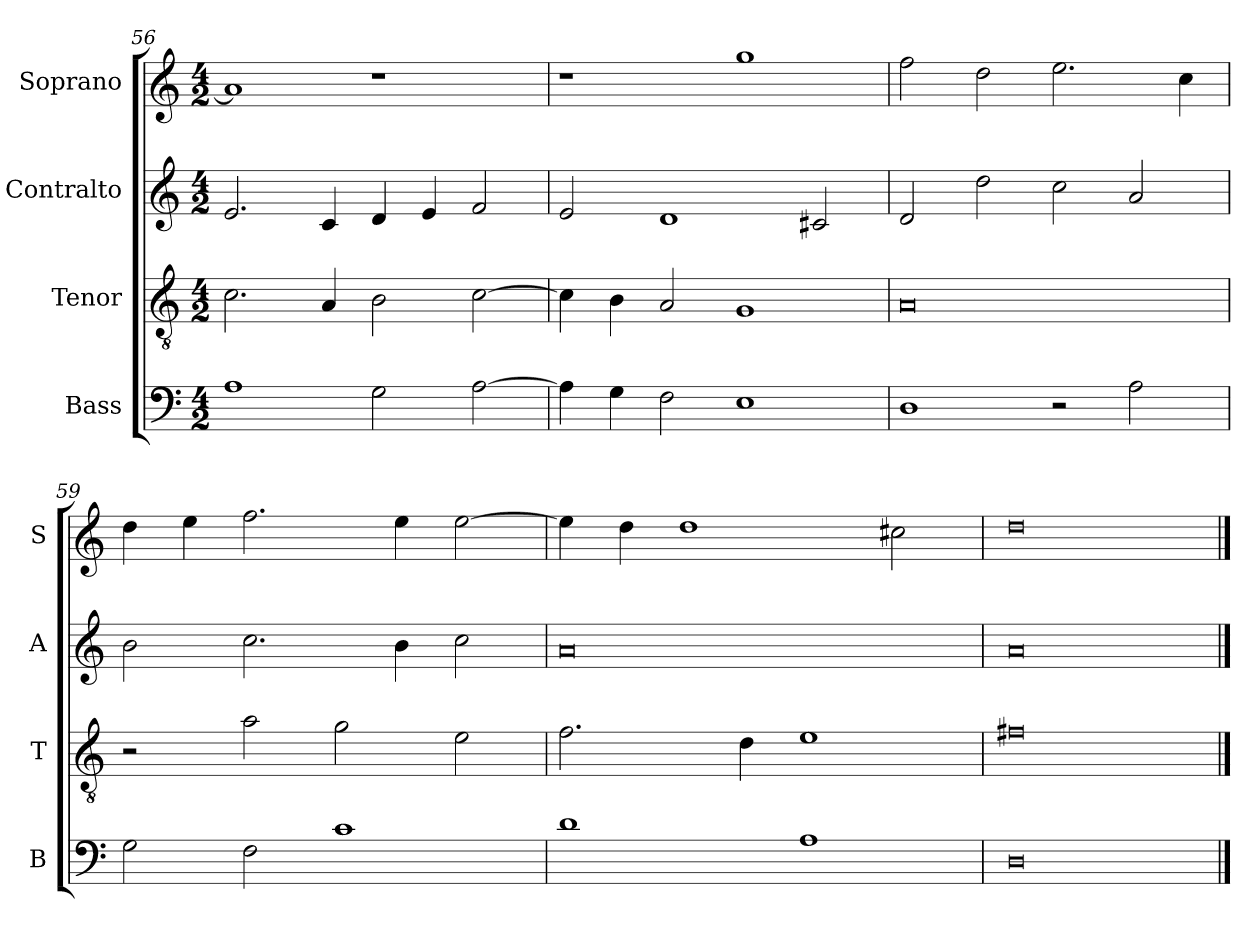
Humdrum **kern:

**kern	**kern	**kern	**kern
*part4	*part3	*part2	*part1
*staff4	*staff3	*staff2	*staff1
*I"Bass	*I"Tenor	*I"Contralto	*I"Soprano
*I'B	*I'T	*I'A	*I'S
*clefF4	*clefGv2	*clefG2	*clefG2
*k[]	*k[]	*k[]	*k[]
*D:dor	*D:dor	*D:dor	*D:dor
*M4/2	*M4/2	*M4/2	*M4/2
=56	=56	=56	=56
1A	2.c	2.e	1a]
.	4A	4c	.
2G	2B	4d	1r
.	.	4e	.
[2A	[2c	2f	.
=57	=57	=57	=57
4A]	4c]	2e	1r
4G	4B	.	.
2F	2A	1d	.
1E	1G	.	1gg
.	.	2c#X	.
=58	=58	=58	=58
1D	0A	2d	2ff
.	.	2dd	2dd
2r	.	2cc	2.ee
2A	.	2a	.
.	.	.	4cc
=59	=59	=59	=59
2G	2r	2b	4dd
.	.	.	4ee
2F	2a	2.cc	2.ff
1c	2g	.	.
.	.	4b	4ee
.	2e	2cc	[2ee
=60	=60	=60	=60
1d	2.f	0a	4ee]
.	.	.	4dd
.	.	.	1dd
.	4d	.	.
1A	1e	.	.
.	.	.	2cc#X
=61	=61	=61	=61
0D	0f#X	0a	0dd
==	==	==	==
*-	*-	*-	*-
